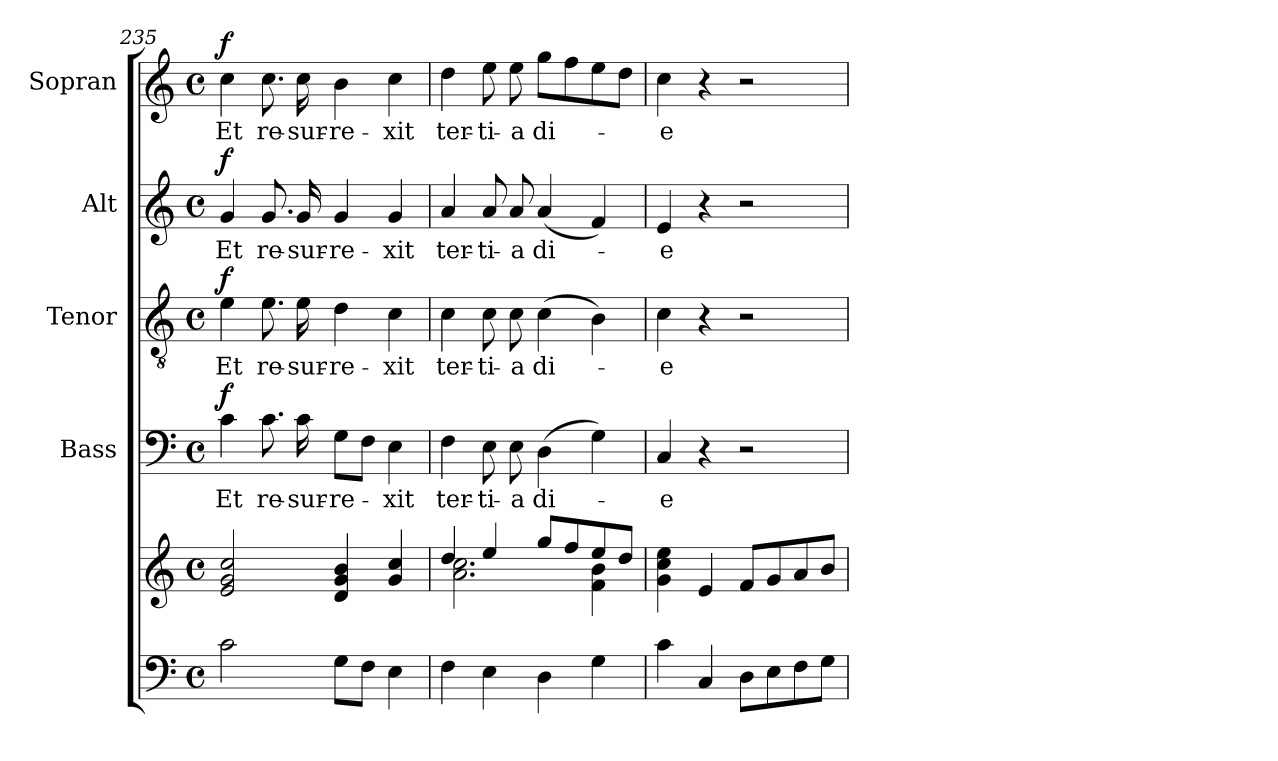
**kern	**kern	**kern	**text	**dynam	**kern	**text	**dynam	**kern	**text	**dynam	**kern	**text	**dynam
*part5	*part5	*part4	*part4	*part4	*part3	*part3	*part3	*part2	*part2	*part2	*part1	*part1	*part1
*staff6	*staff5	*staff4	*staff4	*staff4	*staff3	*staff3	*staff3	*staff2	*staff2	*staff2	*staff1	*staff1	*staff1
*	*	*I"Bass	*	*	*I"Tenor	*	*	*I"Alt	*	*	*I"Sopran	*	*
*	*	*I'B.	*	*	*I'T.	*	*	*I'A.	*	*	*I'S.	*	*
*clefF4	*clefG2	*clefF4	*	*	*clefGv2	*	*	*clefG2	*	*	*clefG2	*	*
*k[]	*k[]	*k[]	*	*	*k[]	*	*	*k[]	*	*	*k[]	*	*
*C:	*C:	*C:	*	*	*C:	*	*	*C:	*	*	*C:	*	*
*M4/4	*M4/4	*M4/4	*	*	*M4/4	*	*	*M4/4	*	*	*M4/4	*	*
*met(c)	*met(c)	*met(c)	*	*	*met(c)	*	*	*met(c)	*	*	*met(c)	*	*
=235	=235	=235	=235	=235	=235	=235	=235	=235	=235	=235	=235	=235	=235
!	!	!	!LO:LY:b	!LO:DY:a	!	!LO:LY:b	!LO:DY:a	!	!LO:LY:b	!LO:DY:a	!	!LO:LY:b	!LO:DY:a
2c\	2e/ 2g/ 2cc/	4c\	Et	f	4e\	Et	f	4g/	Et	f	4cc\	Et	f
!	!	!	!LO:LY:b	!	!	!LO:LY:b	!	!	!LO:LY:b	!	!	!LO:LY:b	!
.	.	8.c\	re-	.	8.e\	re-	.	8.g/	re-	.	8.cc\	re-	.
!	!	!	!LO:LY:b	!	!	!LO:LY:b	!	!	!LO:LY:b	!	!	!LO:LY:b	!
.	.	16c\	-sur-	.	16e\	-sur-	.	16g/	-sur-	.	16cc\	-sur-	.
!	!	!	!LO:LY:b	!	!	!LO:LY:b	!	!	!LO:LY:b	!	!	!LO:LY:b	!
8G\L	4d/ 4g/ 4b/	8G\L	-re-	.	4d\	-re-	.	4g/	-re-	.	4b\	-re-	.
8F\J	.	8F\J	.	.	.	.	.	.	.	.	.	.	.
!	!	!	!LO:LY:b	!	!	!LO:LY:b	!	!	!LO:LY:b	!	!	!LO:LY:b	!
4E\	4g/ 4cc/	4E\	-xit	.	4c\	-xit	.	4g/	-xit	.	4cc\	-xit	.
=236	=236	=236	=236	=236	=236	=236	=236	=236	=236	=236	=236	=236	=236
*	*^	*	*	*	*	*	*	*	*	*	*	*	*
!	!	!	!	!LO:LY:b	!	!	!LO:LY:b	!	!	!LO:LY:b	!	!	!LO:LY:b	!
4F\	4dd/	2.a\ 2.cc\	4F\	ter-	.	4c\	ter-	.	4a/	ter-	.	4dd\	ter-	.
!	!	!	!	!LO:LY:b	!	!	!LO:LY:b	!	!	!LO:LY:b	!	!	!LO:LY:b	!
4E\	4ee/	.	8E\	-ti-	.	8c\	-ti-	.	8a/	-ti-	.	8ee\	-ti-	.
!	!	!	!	!LO:LY:b	!	!	!LO:LY:b	!	!	!LO:LY:b	!	!	!LO:LY:b	!
.	.	.	8E\	-a	.	8c\	-a	.	8a/	-a	.	8ee\	-a	.
!	!	!	!	!LO:LY:b	!	!	!LO:LY:b	!	!	!LO:LY:b	!	!	!LO:LY:b	!
4D\	8gg/L	.	(>4D\	di-	.	(>4c\	di-	.	(<4a/	di-	.	8gg\L	di-	.
.	8ff/	.	.	.	.	.	.	.	.	.	.	8ff\	.	.
4G\	8ee/	4f\ 4b\	4G\)	.	.	4B\)	.	.	4f/)	.	.	8ee\	.	.
.	8dd/J	.	.	.	.	.	.	.	.	.	.	8dd\J	.	.
*	*v	*v	*	*	*	*	*	*	*	*	*	*	*	*
!!LO:PB:g=z
=237	=237	=237	=237	=237	=237	=237	=237	=237	=237	=237	=237	=237	=237
!	!	!	!LO:LY:b	!	!	!LO:LY:b	!	!	!LO:LY:b	!	!	!LO:LY:b	!
4c\	4g\ 4cc\ 4ee\	4C/	-e	.	4c\	-e	.	4e/	-e	.	4cc\	-e	.
4C/	4e/	4r	.	.	4r	.	.	4r	.	.	4r	.	.
8D\L	8f/L	2r	.	.	2r	.	.	2r	.	.	2r	.	.
8E\	8g/	.	.	.	.	.	.	.	.	.	.	.	.
8F\	8a/	.	.	.	.	.	.	.	.	.	.	.	.
8G\J	8b/J	.	.	.	.	.	.	.	.	.	.	.	.
=	=	=	=	=	=	=	=	=	=	=	=	=	=
*-	*-	*-	*-	*-	*-	*-	*-	*-	*-	*-	*-	*-	*-
